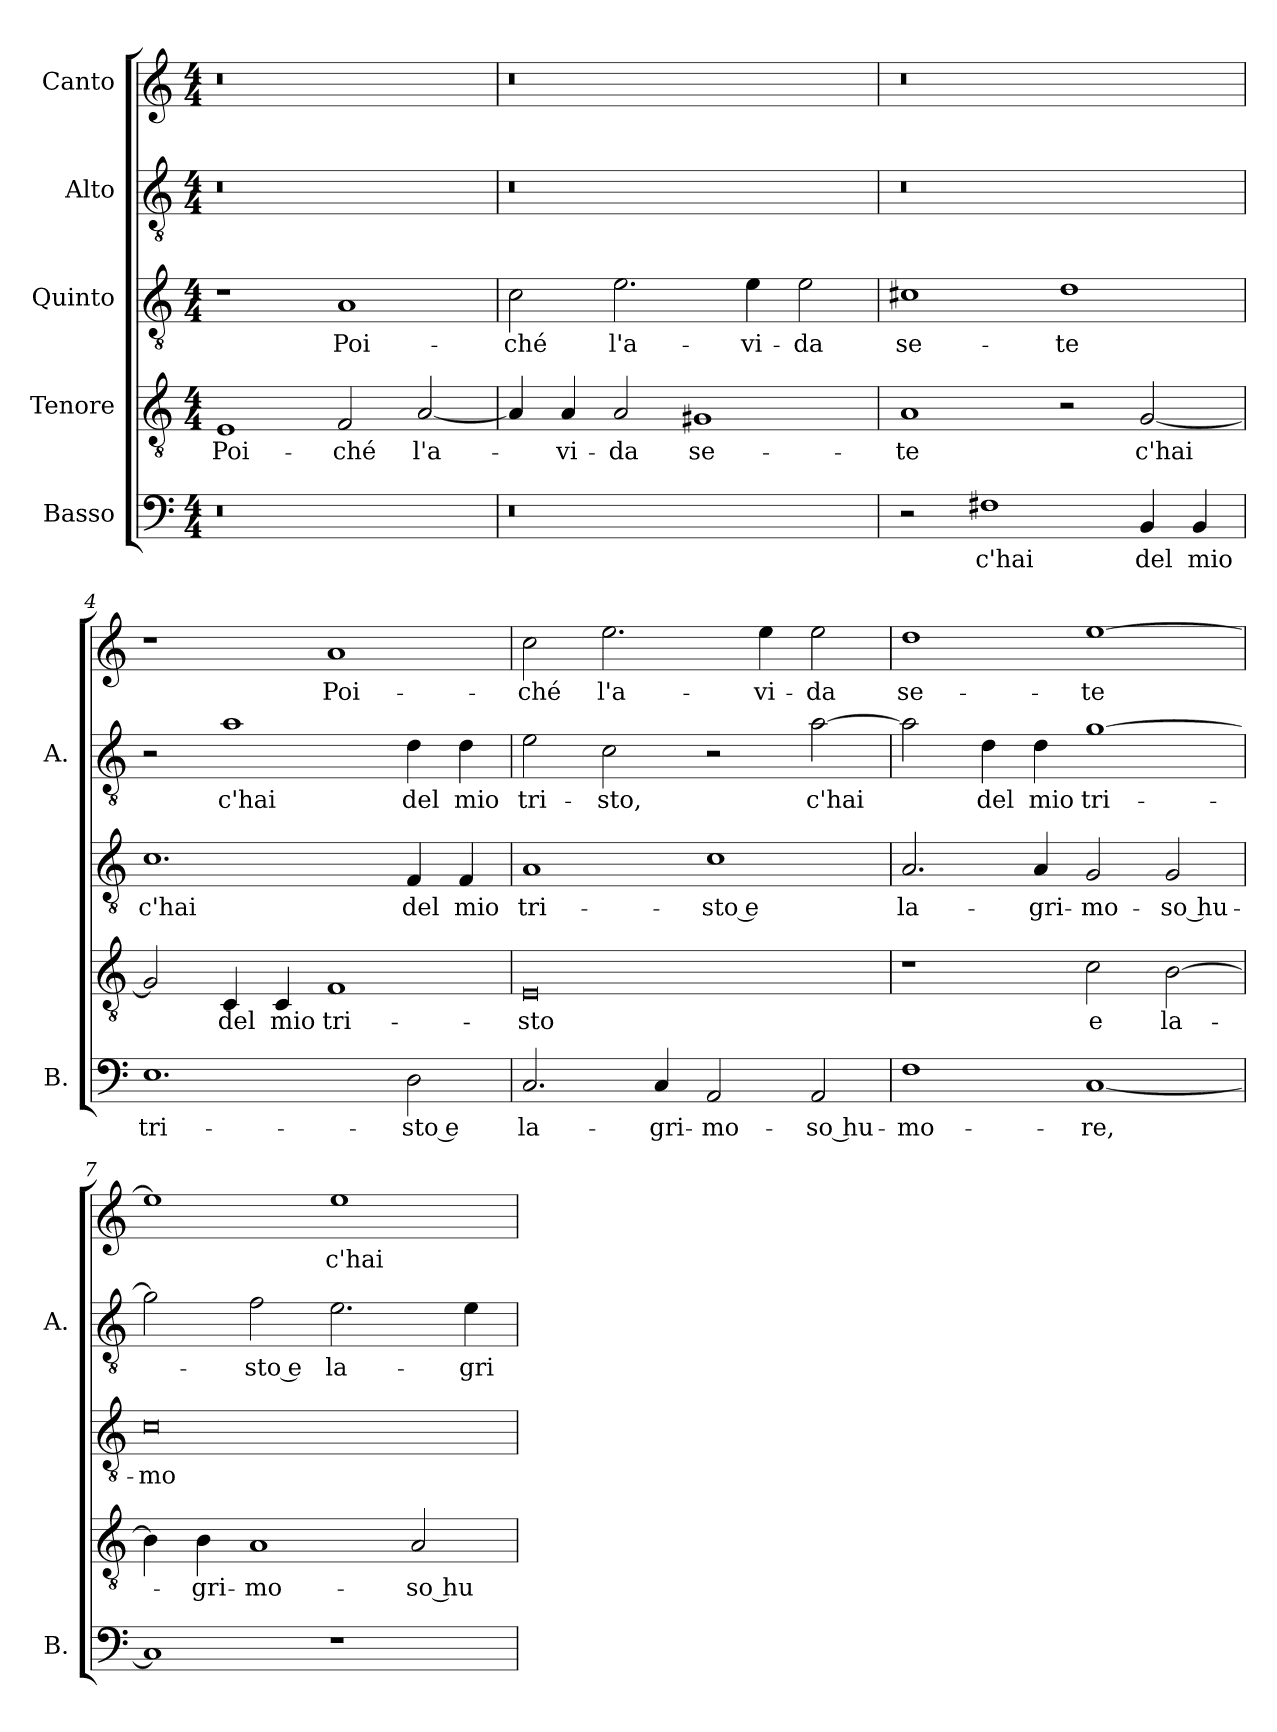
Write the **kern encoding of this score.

**kern	**text	**kern	**text	**kern	**text	**kern	**text	**kern	**text
*part5	*part5	*part4	*part4	*part3	*part3	*part2	*part2	*part1	*part1
*staff5	*staff5	*staff4	*staff4	*staff3	*staff3	*staff2	*staff2	*staff1	*staff1
*I"Basso	*	*I"Tenore	*	*I"Quinto	*	*I"Alto	*	*I"Canto	*
*I'B.	*	*	*	*	*	*I'A.	*	*	*
*clefF4	*	*clefGv2	*	*clefGv2	*	*clefGv2	*	*clefG2	*
*k[]	*	*k[]	*	*k[]	*	*k[]	*	*k[]	*
*C:	*	*C:	*	*C:	*	*C:	*	*C:	*
*M4/4	*	*M4/4	*	*M4/4	*	*M4/4	*	*M4/4	*
=1	=1	=1	=1	=1	=1	=1	=1	=1	=1
!LO:N:vis=0	!	!	!	!	!	!LO:N:vis=0	!	!LO:N:vis=0	!
1r	.	1E/	Poi-	1r	.	1r	.	1r	.
1ryy	.	2F/	-ché	1A/	Poi-	1ryy	.	1ryy	.
.	.	[2A/	l'a-	.	.	.	.	.	.
=2	=2	=2	=2	=2	=2	=2	=2	=2	=2
!LO:N:vis=0	!	!	!	!	!	!LO:N:vis=0	!	!LO:N:vis=0	!
1r	.	4A/]	.	2c\	-ché	1r	.	1r	.
.	.	4A/	-vi-	.	.	.	.	.	.
.	.	2A/	-da	2.e\	l'a-	.	.	.	.
1ryy	.	1G#X/	se-	.	.	1ryy	.	1ryy	.
.	.	.	.	4e\	-vi-	.	.	.	.
.	.	.	.	2e\	-da	.	.	.	.
=3	=3	=3	=3	=3	=3	=3	=3	=3	=3
!	!	!	!	!	!	!LO:N:vis=0	!	!LO:N:vis=0	!
2r	.	1A/	-te	1c#X\	se-	1r	.	1r	.
1F#X\	c'hai	.	.	.	.	.	.	.	.
.	.	2r	.	1d\	-te	1ryy	.	1ryy	.
4BB/	del	[2G/	c'hai	.	.	.	.	.	.
4BB/	mio	.	.	.	.	.	.	.	.
=4	=4	=4	=4	=4	=4	=4	=4	=4	=4
1.E\	tri-	2G/]	.	1.c\	c'hai	2r	.	1r	.
.	.	4C/	del	.	.	1a\	c'hai	.	.
.	.	4C/	mio	.	.	.	.	.	.
.	.	1F/	tri-	.	.	.	.	1a/	Poi-
2D\	-sto e	.	.	4F/	del	4d\	del	.	.
.	.	.	.	4F/	mio	4d\	mio	.	.
=5	=5	=5	=5	=5	=5	=5	=5	=5	=5
2.C/	la-	0E/	-sto	1A/	tri-	2e\	tri-	2cc\	-ché
.	.	.	.	.	.	2c\	-sto,	2.ee\	l'a-
4C/	-gri-	.	.	.	.	.	.	.	.
2AA/	-mo-	.	.	1c\	-sto e	2r	.	.	.
.	.	.	.	.	.	.	.	4ee\	-vi-
2AA/	-so hu-	.	.	.	.	[2a\	c'hai	2ee\	-da
=6	=6	=6	=6	=6	=6	=6	=6	=6	=6
1F\	-mo-	1r	.	2.A/	la-	2a\]	.	1dd\	se-
.	.	.	.	.	.	4d\	del	.	.
.	.	.	.	4A/	-gri-	4d\	mio	.	.
[1C/	-re,	2c\	e	2G/	-mo-	[1g\	tri-	[1ee\	-te
.	.	[2B\	la-	2G/	-so hu-	.	.	.	.
=7	=7	=7	=7	=7	=7	=7	=7	=7	=7
1C/]	.	4B\]	.	0c\	-mo-	2g\]	.	1ee\]	.
.	.	4B\	-gri-	.	.	.	.	.	.
.	.	1A/	-mo-	.	.	2f\	-sto e	.	.
1r	.	.	.	.	.	2.e\	la-	1ee\	c'hai
.	.	2A/	-so hu-	.	.	.	.	.	.
.	.	.	.	.	.	4e\	-gri-	.	.
=	=	=	=	=	=	=	=	=	=
*-	*-	*-	*-	*-	*-	*-	*-	*-	*-
